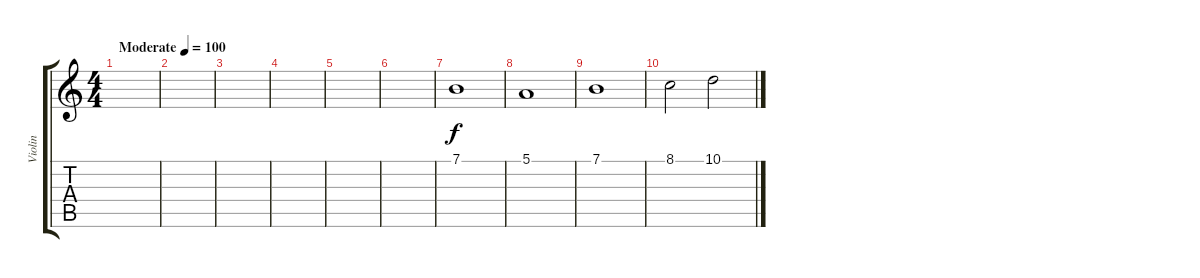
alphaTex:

\track ("Violin" "Violin") {instrument violin}
\staff {score tabs}
\tuning (E4 B3 G3 D3 A2 E2) {hide}
\ts (4 4)
\tempo (100 "Moderate")
\clef g2
\ks c
|
|
|
|
|
|
7.1.1 |
5.1.1 |
7.1.1 |
8.1.2 10.1.2
